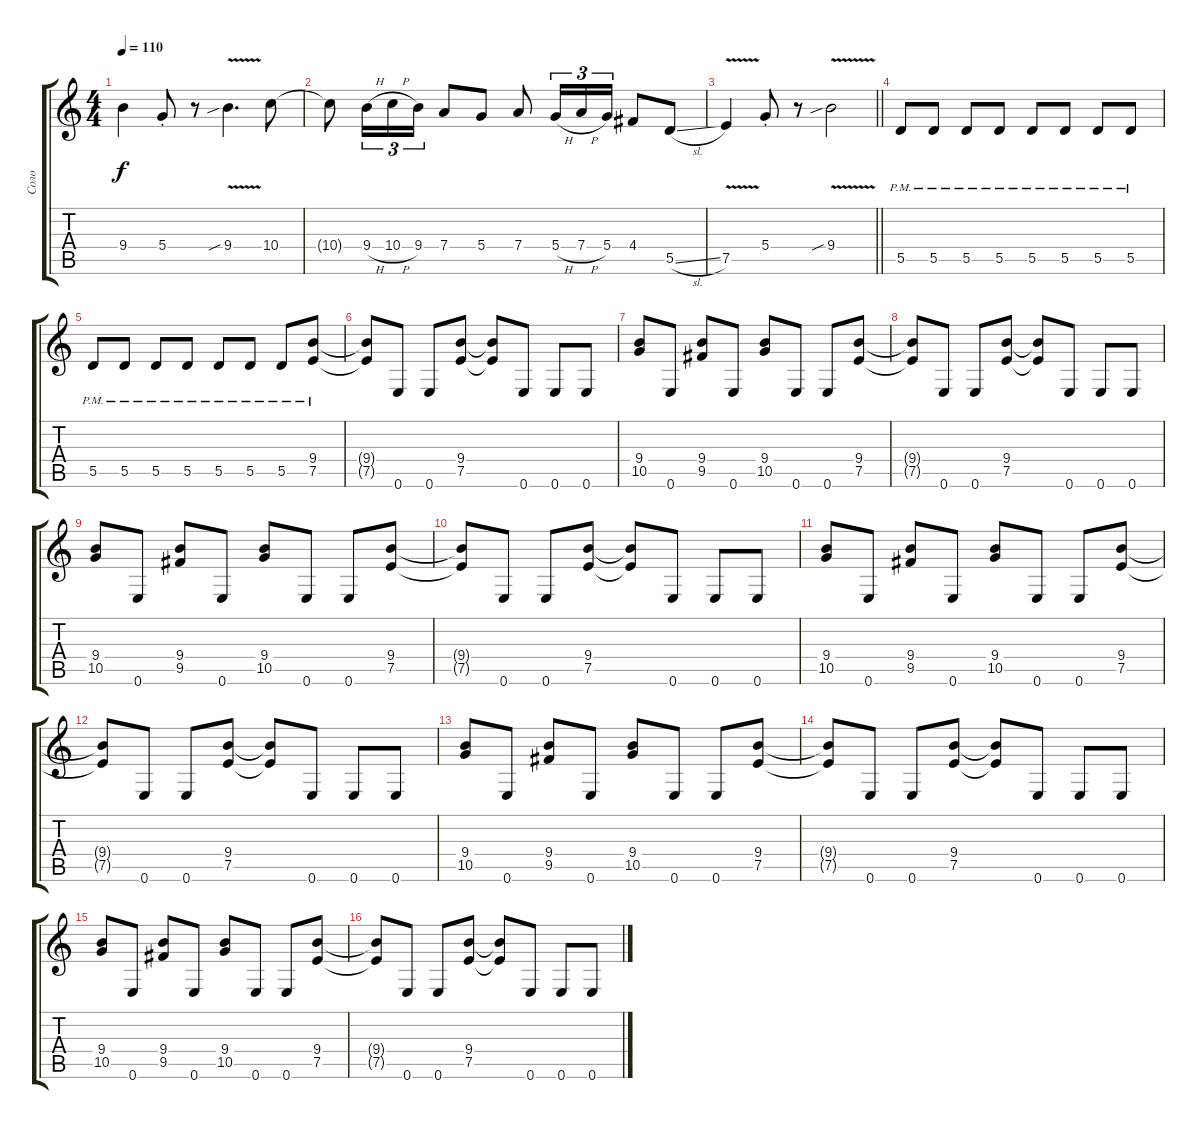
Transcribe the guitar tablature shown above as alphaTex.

\track ("Соло" "Соло") {instrument distortionguitar}
\staff {score tabs}
\tuning (E4 B3 G3 D3 A2 E2) {hide}
\ts (4 4)
\tempo 110
\clef g2
\ks c
9.4.4{dy f} 5.4{st}.8 r.8 9.4{v sib}.4{d} 10.4.8 |
10.4{t}.8 9.4{h}.16{tu (3 2)} 10.4{h}.16{tu (3 2)} 9.4.16{tu (3 2)} 7.4.8 5.4.8 7.4.8 5.4{h}.16{tu (3 2)} 7.4{h}.16{tu (3 2)} 5.4.16{tu (3 2)} 4.4.8 5.5{sl}.8 |
\barLineRight lightlight
7.5{v}.4 5.4{st}.8 r.8 9.4{v sib}.2 |
5.5{pm}.8{instrument distortionguitar} 5.5{pm}.8 5.5{pm}.8 5.5{pm}.8 5.5{pm}.8 5.5{pm}.8 5.5{pm}.8 5.5{pm}.8 |
5.5{pm}.8 5.5{pm}.8 5.5{pm}.8 5.5{pm}.8 5.5{pm}.8 5.5{pm}.8 5.5{pm}.8 (9.4{pm} 7.5{pm}).8{instrument distortionguitar} |
(9.4{t} 7.5{t}).8 0.6.8 0.6.8 (9.4 7.5).8 (9.4{t} 7.5{t}).8 0.6.8 0.6.8 0.6.8 |
(9.4 10.5).8 0.6.8 (9.4 9.5).8 0.6.8 (9.4 10.5).8 0.6.8 0.6.8 (9.4 7.5).8 |
(9.4{t} 7.5{t}).8 0.6.8 0.6.8 (9.4 7.5).8 (9.4{t} 7.5{t}).8 0.6.8 0.6.8 0.6.8 |
(9.4 10.5).8 0.6.8 (9.4 9.5).8 0.6.8 (9.4 10.5).8 0.6.8 0.6.8 (9.4 7.5).8 |
(9.4{t} 7.5{t}).8 0.6.8 0.6.8 (9.4 7.5).8 (9.4{t} 7.5{t}).8 0.6.8 0.6.8 0.6.8 |
(9.4 10.5).8 0.6.8 (9.4 9.5).8 0.6.8 (9.4 10.5).8 0.6.8 0.6.8 (9.4 7.5).8 |
(9.4{t} 7.5{t}).8 0.6.8 0.6.8 (9.4 7.5).8 (9.4{t} 7.5{t}).8 0.6.8 0.6.8 0.6.8 |
(9.4 10.5).8 0.6.8 (9.4 9.5).8 0.6.8 (9.4 10.5).8 0.6.8 0.6.8 (9.4 7.5).8 |
(9.4{t} 7.5{t}).8 0.6.8 0.6.8 (9.4 7.5).8 (9.4{t} 7.5{t}).8 0.6.8 0.6.8 0.6.8 |
(9.4 10.5).8 0.6.8 (9.4 9.5).8 0.6.8 (9.4 10.5).8 0.6.8 0.6.8 (9.4 7.5).8 |
(9.4{t} 7.5{t}).8 0.6.8 0.6.8 (9.4 7.5).8 (9.4{t} 7.5{t}).8 0.6.8 0.6.8 0.6.8
